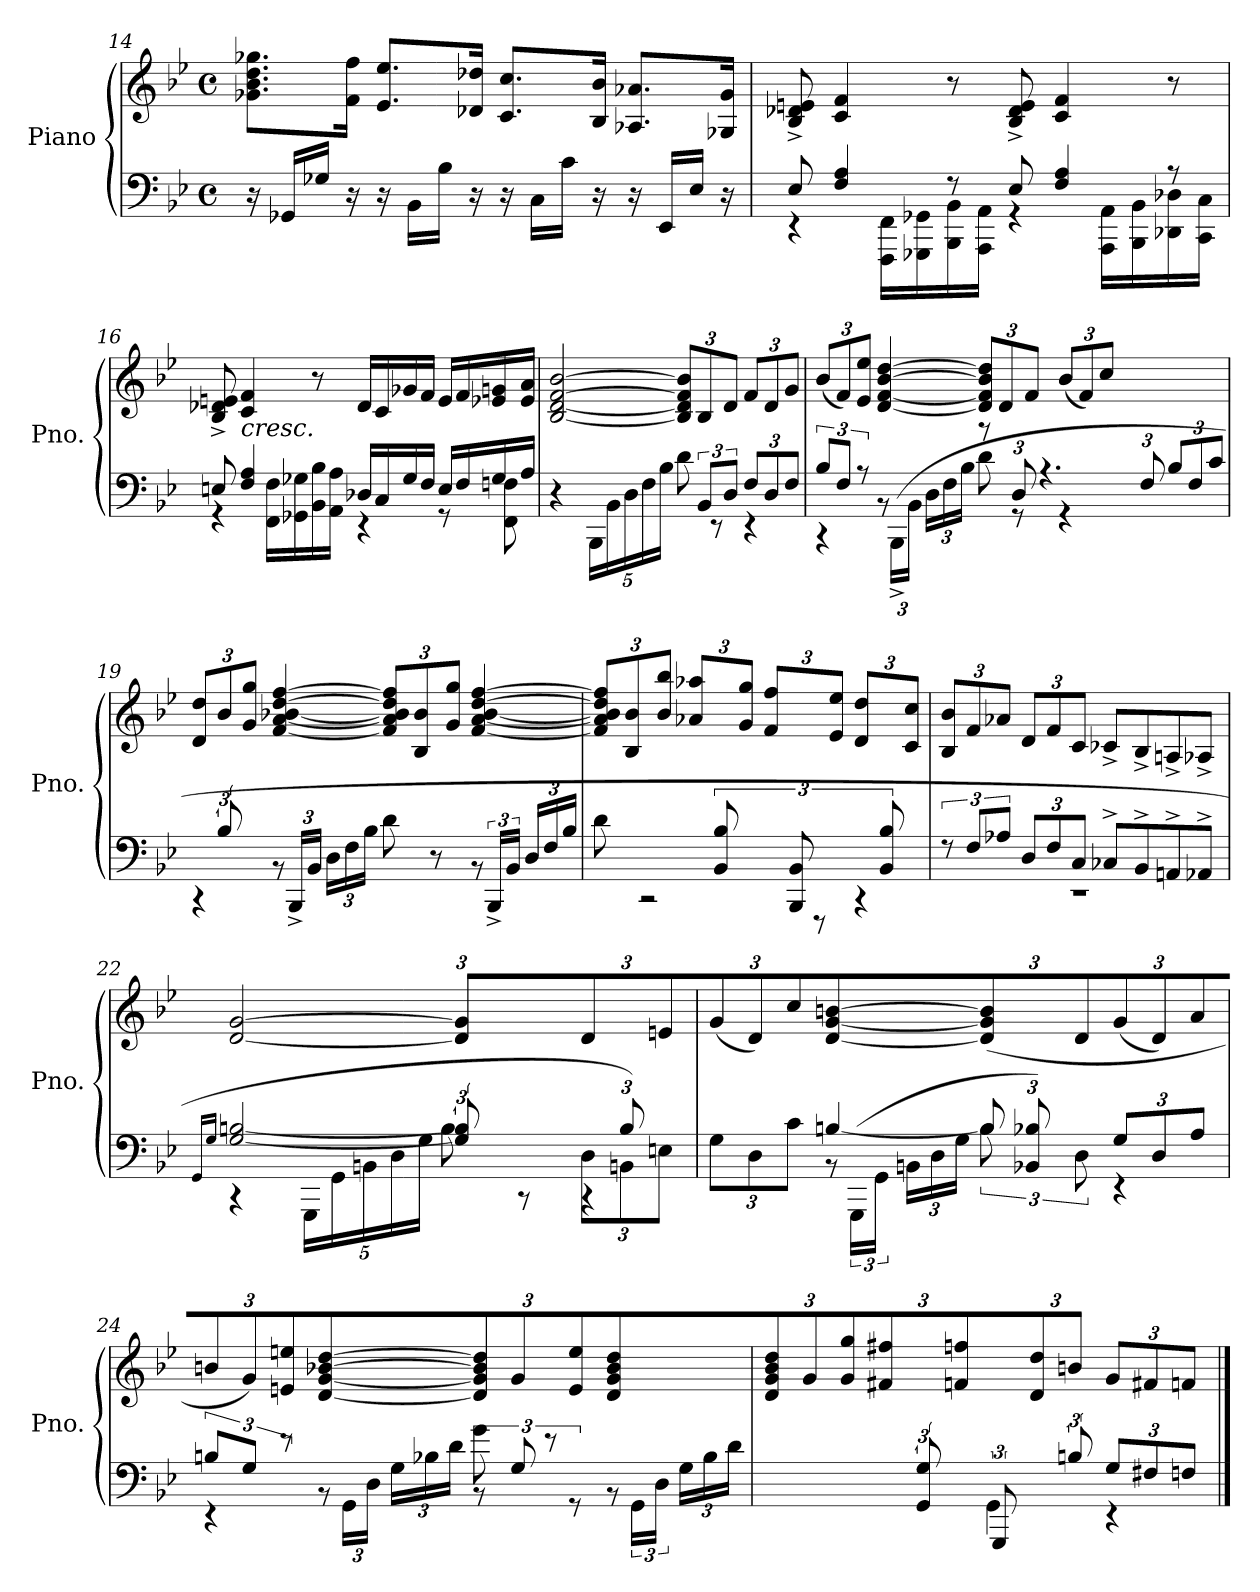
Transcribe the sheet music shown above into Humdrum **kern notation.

**kern	**kern
*part1	*part1
*staff2	*staff1
*I"Piano	*
*I'Pno.	*
*clefF4	*clefG2
*k[b-e-]	*k[b-e-]
*M4/4	*M4/4
*met(c)	*met(c)
=14	=14
16r	8.g-X\ 8.b-\ 8.dd\ 8.gg-X\L
16GG-X/LL	.
16G-X/JJ	.
16r	16f\ 16ff\Jk
16r	8.e-/ 8.ee-/L
16BB-\LL	.
16B-\JJ	.
16r	16d-X/ 16dd-X/Jk
16r	8.c/ 8.cc/L
16C\LL	.
16c\JJ	.
16r	16B-/ 16b-/Jk
16r	8.A-X/ 8.a-X/L
16EE-/LL	.
16E-/JJ	.
16r	16G-X/ 16g-/Jk
!!LO:LB:g=z
=15	=15
*^	*
8E-/	4r	8B-/^ 8d-X/^ 8en/^
4F/ 4A/	.	4c/ 4f/
.	16FFF\ 16FF\LL	.
.	16GGG-X\ 16GG-X\	.
8r	16BBB-\ 16BB-\	8r
.	16AAA\ 16AA\JJ	.
8E-/	4r	8B-/^ 8d-/^ 8e/^
4F/ 4A/	.	4c/ 4f/
.	16AAA\ 16AA\LL	.
.	16BBB-\ 16BB-\	.
8r	16DD-X\ 16D-X\	8r
.	16CC\ 16C\JJ	.
=16	=16	=16
8En/	4r	8B-/^ 8d-X/^ 8en/^
!	!	!LO:TX:b:i:t=cresc.
4F/ 4A/	.	4c/ 4f/
.	16FF\ 16F\LL	.
.	16GG-X\ 16G-X\	.
8ryy	16BB-\ 16B-\	8r
.	16AA\ 16A\JJ	.
16D-X/LL	4r	16d-/LL
16C/	.	16c/
16G-/	.	16g-X/
16F/JJ	.	16f/JJ
16E/LL	8r	16e/LL
16F/	.	16f/
16G-/	8FF\ 8Fn\	16e-X/ 16gn/
16A/JJ	.	16e-/ 16a/JJ
!!LO:LB:g=z
=17	=17	=17
4r	2ryy	[2B-/ [2d/ [2f/ [2b-/
*Xbrackettup	*	*
20BBB-\LL	.	.
20BB-\	.	.
20D\	.	.
20F\	.	.
20B-\JJ	.	.
*brackettup	*	*Xbrackettup
12ryy	8d\	12B-/] 12d/] 12f/] 12b-/]L
12BB-/L	.	12B-/
.	8r	.
12D/J	.	12d/J
*Xbrackettup	*	*
12F/L	4r	12f/L
12D/	.	12d/
12F/J	.	12g/J
=18	=18	=18
*brackettup	*	*
12B-/L	4r	(>12b-/L
12F/J	.	12f/)
12r	.	12e-/ 12ee-/J
8rBB	24ryy	[4d/ [4f/ [4b-/ [4dd/
.	(>24BBB-^\LL	.
.	24BB-\JJ	.
*Xbrackettup	*	*
24D\LL	8ryy	.
24F\	.	.
24B-\JJ	.	.
8r	8d\	12d/] 12f/] 12b-/] 12dd/]L
.	.	12d/
12D/	8r	.
.	.	12f/J
4.r	.	.
.	4r	(<12b-/L
.	.	12f/)
.	.	12cc/J
.	12%5ryy	12%5ryy
12F/	.	.
12B-/L	.	.
12F/	.	.
12c/J	.	.
!!LO:LB:g=z
=19	=19	=19
*brackettup	*	*
12ryy	4r	12d/ 12dd/L
12B-/	.	12b-/)
12ryy	.	12g/ 12gg/J
8rBB	24ryy	[4f/ [4a/ [4b-X/ [4dd/ [4ff/
.	24BBB-^/LL	.
.	24BB-/JJ	.
*Xbrackettup	*	*
24D\LL	4.ryy	.
24F\	.	.
24B-\JJ	.	.
8d\	.	12f/] 12a/] 12b-/] 12dd/] 12ff/]L
.	.	12B-/ 12b-/
8r	.	.
.	.	12g/ 12gg/J
*	*brackettup	*
8rBB	24ryy	[4f/ [4a/ [4b-/ [4dd/ [4ff/
.	24BBB-^/LL	.
.	24BB-/JJ	.
*Xbrackettup	*	*
24D/LL	8ryy	.
24F/	.	.
24B-/JJ	.	.
=20	=20	=20
3ryy	8d\	12f/] 12a/] 12b-/] 12dd/] 12ff/]L
.	.	12B-/ 12b-/
.	2r	.
.	.	12b-/ 12bb-/J
.	.	12a-X/ 12aa-X/L
12BB-/ 12B-/	.	12ryy
6ryy	.	12g/ 12gg/J
.	.	12f/ 12ff/L
12BBB-/ 12BB-/	.	12ryy
.	8r	.
6ryy	.	12e-/ 12ee-/J
.	4r	12d/ 12dd/L
12BB-/ 12B-/	.	12ryy
12ryy	.	12c/ 12cc/J
!!LO:PB:g=z
=21	=21	=21
*brackettup	*	*
12r	1r	12B-/ 12b-/L
12F/L	.	12f/
12A-X/J	.	12a-X/J
*Xbrackettup	*	*
12D/L	.	12d/L
12F/	.	12f/
12C/J	.	12c/J
8C-X^/L	.	8c-X^/L
8BB-^/	.	8B-^/
8AAn^/	.	8An^/
8AA-X^/J	.	8A-X^/J
=22	=22	=22
.	16qGG/LL	.
.	16qG/JJ	.
*	*^	*
12%7ryy	[2G/ [2Bn/	4r	[2d/ [2g/
.	.	20GGG\LL	.
.	.	20GG\	.
.	.	20BBn\	.
.	.	20D\	.
.	.	20G\JJ	.
*	*brackettup	*	*
.	12G/] 12B/]	8B\	12d/] 12g/]L
12GG/ 12G/	12ryy	.	6ryy
.	.	8r	.
12BB-/ 12B-/J	12ryy	.	.
*	*Xbrackettup	*	*
12ryy	12D\L	4rCC	(<12d/L
12B-/)	12BB\	.	12ryy
12ryy	12En\J	.	12en/J
!!LO:LB:g=z
=23	=23	=23	=23
*	*	*^	*
12%7ryy	12G\L	4ryy	4ryy	(<12g/L
.	12D\	.	.	12d/)
.	12c\J	.	.	12cc/J
*	*	*brackettup	*	*
.	8rBB	24ryy	[4Bn/	[4d/ [4g/ [4bn/
.	.	(>24GGG\LL	.	.
.	.	24GG\JJ	.	.
*	*Xbrackettup	*	*	*
.	24BBn\LL	8ryy	.	.
.	24D\	.	.	.
.	24G\JJ	.	.	.
*	*	*brackettup	*	*
.	8B\]	12B/	2ryy	(>12d/] 12g/] 12b/]L
12BB-/ 12B-/)	.	12ryy	.	12ryy
.	8ryy	.	.	.
3ryy	.	12D\	.	12d/J
*	*Xbrackettup	*	*	*
.	12G/L	4r	.	(>12g/L
.	12D/	.	.	12d/)
.	12A/J	.	.	12a/J
*v	*v	*v	*v	*
=24	=24
*brackettup	*
*^	*
12Bn/L	4r	12bn/L
12G/J	.	12g/)
12r	.	12en/ 12een/J
8rBB	24ryy	[4d/ [4g/ [4b-X/ [4dd/
.	24GG\LL	.
.	24D\JJ	.
*Xbrackettup	*	*
24G\LL	8ryy	.
24B-X\	.	.
24d\JJ	.	.
*	*brackettup	*
8g\	12r	12d/] 12g/] 12b-/] 12dd/]L
.	12G/	12g/
8r	.	.
.	12r	12e/ 12ee/J
8rBB	24ryy	4d/ 4g/ 4b-/ 4dd/
.	24GG\LL	.
.	24D\JJ	.
*Xbrackettup	*	*
24G\LL	8ryy	.
24B-\	.	.
24d\JJ	.	.
!!LO:LB:g=z
=25	=25	=25
*	*^	*
3ryy	4ryy	2ryy	12d\ 12g\ 12b-\ 12dd\L
.	.	.	12g\
.	.	.	12g\ 12gg\J
.	4ryy	.	12f#X/ 12ff#X/L
12GG/ 12G/	.	.	12ryy
12ryy	.	.	12fn/ 12ffn/J
*	*brackettup	*	*
12GGG/L	12ryy	4GG\	12ryy
12%5ryy	12ryy	.	12d/ 12dd/
.	12Bn/	.	12bn/J
*	*Xbrackettup	*	*
.	12G/L	4r	12g/L
.	12F#X/	.	12f#X/
.	12Fn/J	.	12fn/J
*v	*v	*v	*
==	==
*-	*-
